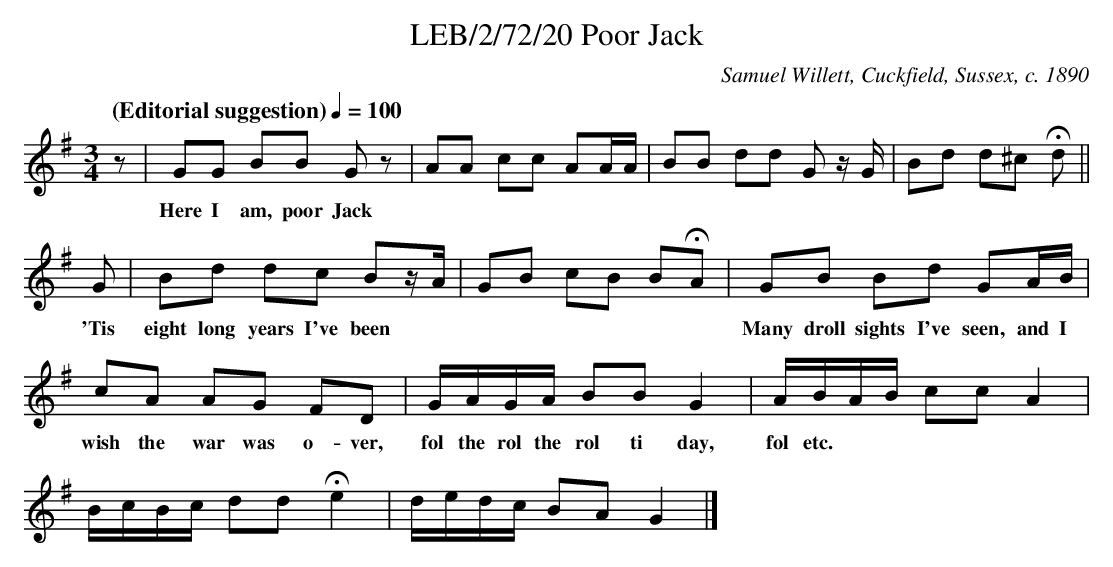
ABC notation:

X:1
T:LEB/2/72/20 Poor Jack
C:Samuel Willett, Cuckfield, Sussex, c. 1890
L:1/8
Q:"(Editorial suggestion)" 1/4=100
M:3/4
K:G
z | GG BB G z | AA cc AA/2A/2 | BB dd G z/2G/2 | Bd d^c Hd ||
w: Here I am, poor Jack
G | Bd dc Bz/2A/2 | GB cB BHA | GB Bd GA/2B/2 |
w: 'Tis eight long years I've been ******* Many droll sights I've seen, and I
cA AG FD | G/2A/2G/2A/2 BB G2 | A/2B/2A/2B/2 cc A2 |
w: wish the war was o-ver, fol the rol the rol ti day, fol etc.
B/2c/2B/2c/2 dd He2 | d/2e/2d/2c/2 BA G2 |]
